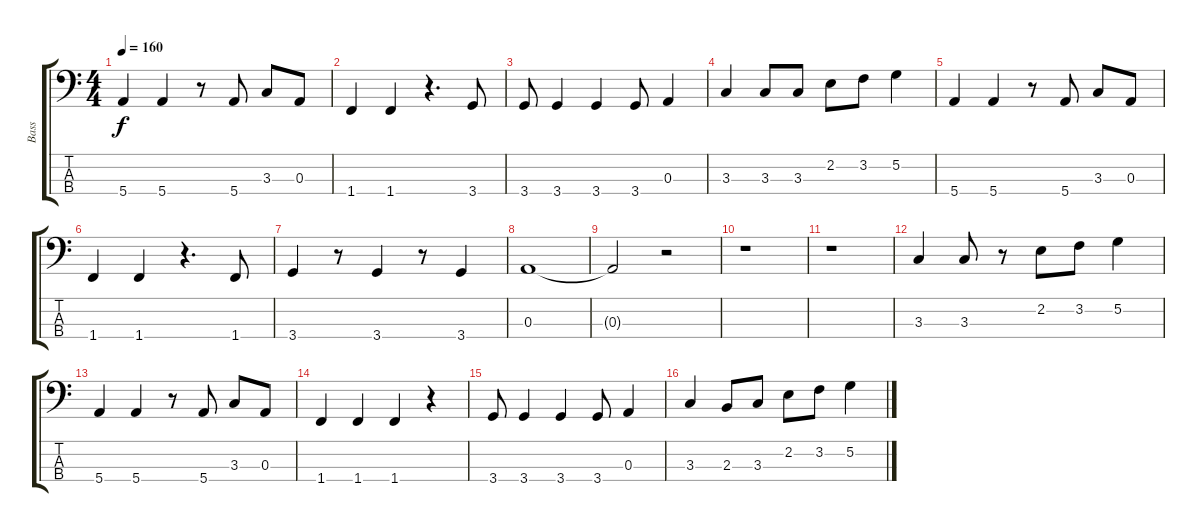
\track ("Bass" "Bass") {instrument electricbassfinger}
\staff {score tabs}
\tuning (G2 D2 A1 E1) {hide}
\ts (4 4)
\tempo 160
\clef f4
\ks c
5.4.4{dy f} 5.4.4 r.8 5.4.8 3.3.8 0.3.8 |
1.4.4 1.4.4 r.4{d} 3.4.8 |
3.4.8 3.4.4 3.4.4 3.4.8 0.3.4 |
3.3.4 3.3.8 3.3.8 2.2.8 3.2.8 5.2.4 |
5.4.4 5.4.4 r.8 5.4.8 3.3.8 0.3.8 |
1.4.4 1.4.4 r.4{d} 1.4.8 |
3.4.4 r.8 3.4.4 r.8 3.4.4 |
0.3.1 |
0.3{t}.2 r.2 |
r.1 |
r.1 |
3.3.4 3.3.8 r.8 2.2.8 3.2.8 5.2.4 |
5.4.4 5.4.4 r.8 5.4.8 3.3.8 0.3.8 |
1.4.4 1.4.4 1.4.4 r.4 |
3.4.8 3.4.4 3.4.4 3.4.8 0.3.4 |
3.3.4 2.3.8 3.3.8 2.2.8 3.2.8 5.2.4
